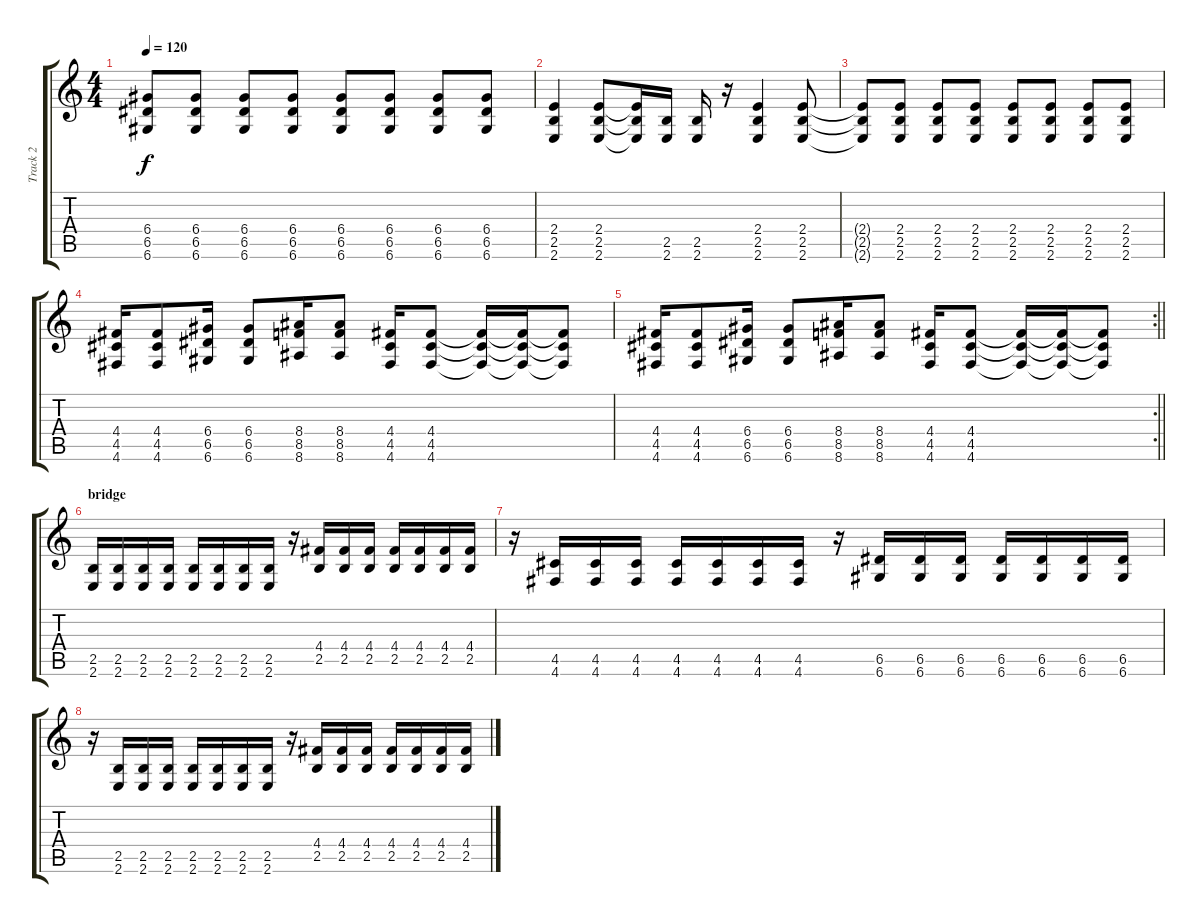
\track ("Track 2" "Track 2") {instrument distortionguitar}
\staff {score tabs}
\tuning (E4 B3 G3 D3 A2 D2) {hide}
\ts (4 4)
\tempo 120
\clef g2
\ks c
(6.4{t} 6.5{t} 6.6{t}).8{dy f} (6.4 6.5 6.6).8 (6.4 6.5 6.6).8 (6.4 6.5 6.6).8 (6.4 6.5 6.6).8 (6.4 6.5 6.6).8 (6.4 6.5 6.6).8 (6.4 6.5 6.6).8 |
(2.4 2.5 2.6).4 (2.4 2.5 2.6).8 (2.4{t} 2.5{t} 2.6{t}).16 (2.5 2.6).16 (2.5 2.6).16 r.16 (2.4 2.5 2.6).4 (2.4 2.5 2.6).8 |
(2.4{t} 2.5{t} 2.6{t}).8 (2.4 2.5 2.6).8 (2.4 2.5 2.6).8 (2.4 2.5 2.6).8 (2.4 2.5 2.6).8 (2.4 2.5 2.6).8 (2.4 2.5 2.6).8 (2.4 2.5 2.6).8 |
(4.4 4.5 4.6).16 (4.4 4.5 4.6).8 (6.4 6.5 6.6).16 (6.4 6.5 6.6).8 (8.4 8.5 8.6).16 (8.4 8.5 8.6).8 (4.4 4.5 4.6).16 (4.4 4.5 4.6).8 (4.4{t} 4.5{t} 4.6{t}).16 (4.4{t} 4.5{t} 4.6{t}).16 (4.4{t} 4.5{t} 4.6{t}).8 |
\rc 2
\barLineRight lightlight
(4.4 4.5 4.6).16 (4.4 4.5 4.6).8 (6.4 6.5 6.6).16 (6.4 6.5 6.6).8 (8.4 8.5 8.6).16 (8.4 8.5 8.6).8 (4.4 4.5 4.6).16 (4.4 4.5 4.6).8 (4.4{t} 4.5{t} 4.6{t}).16 (4.4{t} 4.5{t} 4.6{t}).16 (4.4{t} 4.5{t} 4.6{t}).8 |
\section ("" "bridge")
(2.5 2.6).16 (2.5 2.6).16 (2.5 2.6).16 (2.5 2.6).16 (2.5 2.6).16 (2.5 2.6).16 (2.5 2.6).16 (2.5 2.6).16 r.16 (4.4 2.5).16 (4.4 2.5).16 (4.4 2.5).16 (4.4 2.5).16 (4.4 2.5).16 (4.4 2.5).16 (4.4 2.5).16 |
r.16 (4.5 4.6).16 (4.5 4.6).16 (4.5 4.6).16 (4.5 4.6).16 (4.5 4.6).16 (4.5 4.6).16 (4.5 4.6).16 r.16 (6.5 6.6).16 (6.5 6.6).16 (6.5 6.6).16 (6.5 6.6).16 (6.5 6.6).16 (6.5 6.6).16 (6.5 6.6).16 |
r.16 (2.5 2.6).16 (2.5 2.6).16 (2.5 2.6).16 (2.5 2.6).16 (2.5 2.6).16 (2.5 2.6).16 (2.5 2.6).16 r.16 (4.4 2.5).16 (4.4 2.5).16 (4.4 2.5).16 (4.4 2.5).16 (4.4 2.5).16 (4.4 2.5).16 (4.4 2.5).16
